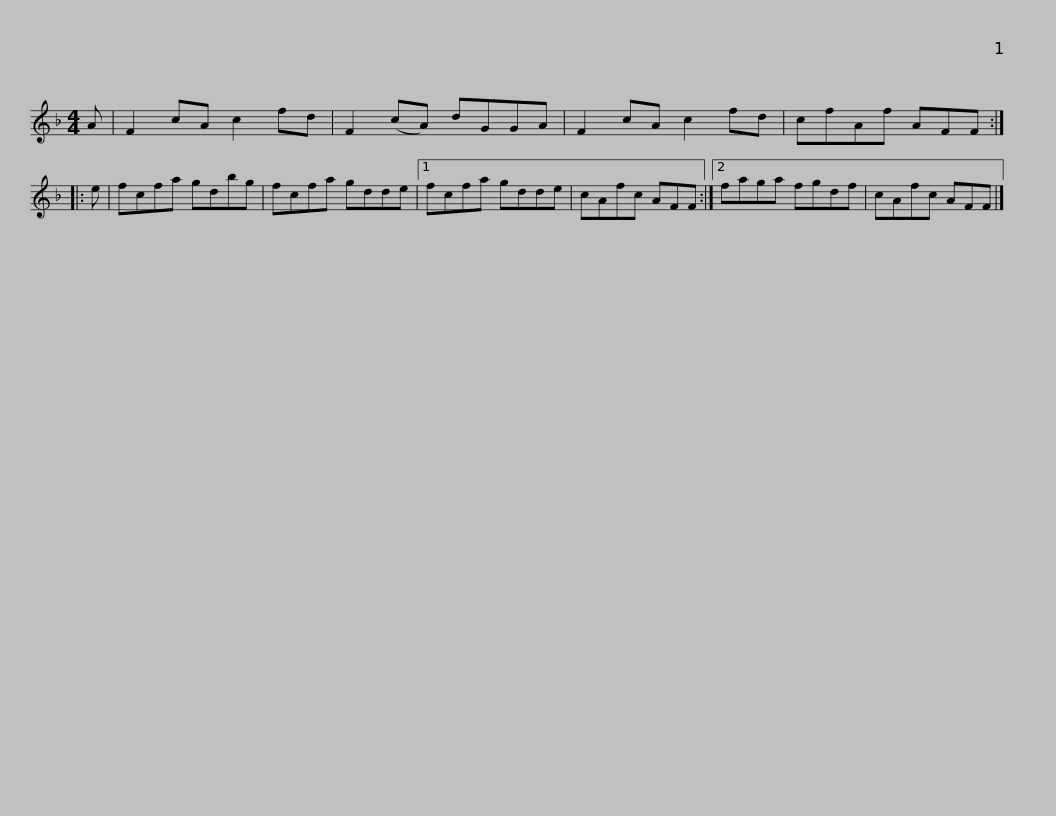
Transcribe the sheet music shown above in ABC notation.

X:1
L:1/8
M:4/4
I:linebreak $
K:F
V:1 treble
V:1
 A | F2 cA c2 fd | F2 (cA) dGGA | F2 cA c2 fd | cfAf AFF :: %5
 e | fcfa gdbg |$ fcfa gdde |1 fcfa gdde | cAfc AFF :|2 %10
 faga fgdf | cAfc AFF |] %12
